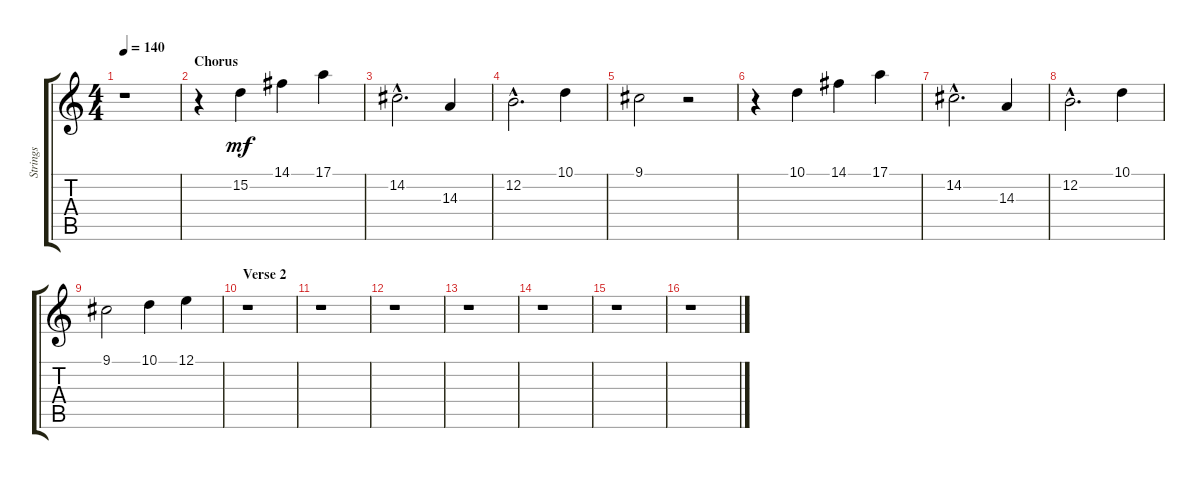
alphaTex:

\track ("Strings" "Strings") {instrument pad7halo}
\staff {score tabs}
\tuning (E4 B3 G3 D3 A2 E2) {hide}
\ts (4 4)
\tempo 140
\clef g2
\ks c
r.1{dy mf} |
\section ("" "Chorus")
r.4 15.2.4 14.1.4 17.1.4 |
14.2{hac}.2{d} 14.3.4 |
12.2{hac}.2{d} 10.1.4 |
9.1.2 r.2 |
r.4 10.1.4 14.1.4 17.1.4 |
14.2{hac}.2{d} 14.3.4 |
12.2{hac}.2{d} 10.1.4 |
9.1.2 10.1.4 12.1.4 |
\section ("" "Verse 2")
r.1 |
r.1 |
r.1 |
r.1 |
r.1 |
r.1 |
r.1
